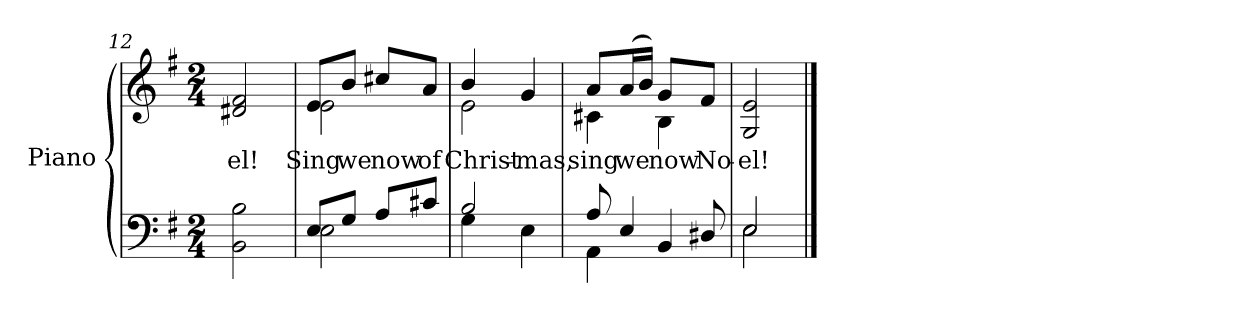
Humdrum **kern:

**kern	**kern	**text
*part2	*part1	*part1
*staff2	*staff1	*staff1
*I"Piano	*I"Piano	*
*I'Pno.	*I'Pno.	*
*clefF4	*clefG2	*
*k[f#]	*k[f#]	*
*G:	*G:	*
*M2/4	*M2/4	*
=12	=12	=12
!	!	!LO:LY:b:color=#000000
2BBi\ 2Bi	2d#Xi/ 2f#i	-el!
!!LO:LB:g=z
=13	=13	=13
*^	*	*
!	!	!	!LO:LY:b:color=#000000
*	*	*^	*
8Ei/L	2Ei\	8ei/L	2ei\	Sing
!	!	!	!	!LO:LY:b:color=#000000
8Gi/J	.	8bi/J	.	we
!	!	!	!	!LO:LY:b:color=#000000
8Ai/L	.	8cc#Xi/L	.	now
!	!	!	!	!LO:LY:b:color=#000000
8c#Xi/J	.	8ai/J	.	of
=14	=14	=14	=14	=14
!	!	!	!	!LO:LY:b:color=#000000
2Bi/	4Gi\	4bi/	2ei\	Christ-
!	!	!	!	!LO:LY:b:color=#000000
.	4Ei\	4gi/	.	-mas,
=15	=15	=15	=15	=15
!	!	!	!	!LO:LY:b:color=#000000
8Ai/	4AAi\	8ai/L	4c#Xi\	sing
!	!	!	!	!LO:LY:b:color=#000000
4Ei/	.	(16ai/L	.	we
.	.	16bi/JJ)	.	.
!	!	!	!	!LO:LY:b:color=#000000
.	4BBi/	8gi/L	4Bi\	now
!	!	!	!	!LO:LY:b:color=#000000
8D#Xi/	.	8f#i/J	.	No-
*	*	*v	*v	*
=16	=16	=16	=16
!	!	!	!LO:LY:b:color=#000000
2Ei/	2Ei\	2Gi/ 2ei	-el!
*v	*v	*	*
==	==	==
*-	*-	*-
